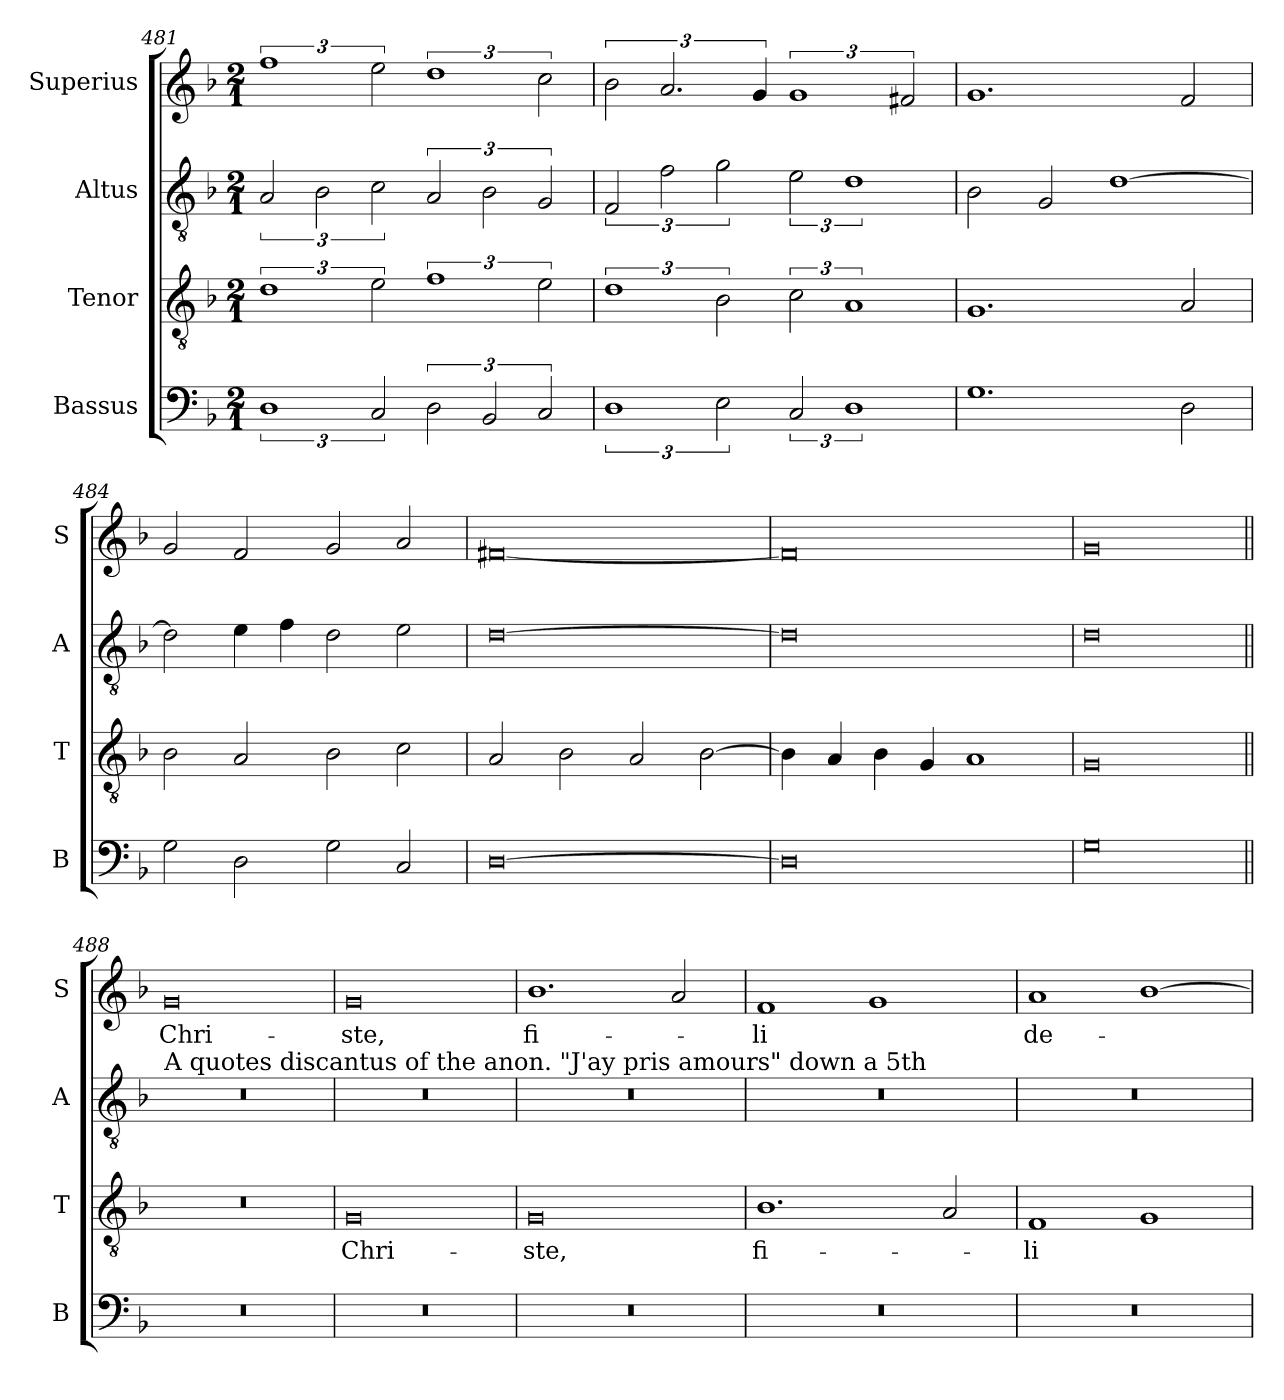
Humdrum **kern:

**kern	**kern	**text	**kern	**kern	**text
*part4	*part3	*part3	*part2	*part1	*part1
*staff4	*staff3	*staff3	*staff2	*staff1	*staff1
*I"Bassus	*I"Tenor	*	*I"Altus	*I"Superius	*
*I'B	*I'T	*	*I'A	*I'S	*
*clefF4	*clefGv2	*	*clefGv2	*clefG2	*
*k[b-]	*k[b-]	*	*k[b-]	*k[b-]	*
*M2/1	*M2/1	*	*M2/1	*M2/1	*
=481	=481	=481	=481	=481	=481
3%2D	3%2d	.	3A/	3%2ff	.
.	.	.	3B-\	.	.
3C/	3e\	.	3c\	3ee\	.
3D\	3%2f	.	3A/	3%2dd	.
3BB-/	.	.	3B-\	.	.
3C/	3e\	.	3G/	3cc\	.
=482	=482	=482	=482	=482	=482
3%2D	3%2d	.	3F/	3b-\	.
.	.	.	3f\	3.a/	.
3E\	3B-\	.	3g\	.	.
.	.	.	.	6g/	.
3C/	3c\	.	3e\	3%2g	.
3%2D	3%2A	.	3%2d	.	.
.	.	.	.	3f#X/	.
=483	=483	=483	=483	=483	=483
1.G	1.G	.	2B-\	1.g	.
.	.	.	2G/	.	.
.	.	.	[1d	.	.
2D\	2A/	.	.	2f/	.
=484	=484	=484	=484	=484	=484
2G\	2B-\	.	2d\]	2g/	.
2D\	2A/	.	4e\	2f/	.
.	.	.	4f\	.	.
2G\	2B-\	.	2d\	2g/	.
2C/	2c\	.	2e\	2a/	.
=485	=485	=485	=485	=485	=485
[0D	2A/	.	[0d	[0f#X	.
.	2B-\	.	.	.	.
.	2A/	.	.	.	.
.	[2B-\	.	.	.	.
=486	=486	=486	=486	=486	=486
0D]	4B-\]	.	0d]	0f#]	.
.	4A/	.	.	.	.
.	4B-\	.	.	.	.
.	4G/	.	.	.	.
.	1A	.	.	.	.
=487	=487	=487	=487	=487	=487
0G	0G	.	0d	0g	.
!!LO:LB:g=z
=488||	=488||	=488||	=488||	=488||	=488||
!	!	!	!LO:TX:a:t=A quotes discantus of the anon. "J'ay pris amours" down a 5th	!	!
0r	0r	.	0r	0g	Chri-
=489	=489	=489	=489	=489	=489
0r	0G	Chri-	0r	0g	-ste,
=490	=490	=490	=490	=490	=490
0r	0G	-ste,	0r	1.b-	fi-
.	.	.	.	2a/	.
=491	=491	=491	=491	=491	=491
0r	1.B-	fi-	0r	1f	-li
.	.	.	.	1g	.
.	2A/	.	.	.	.
=492	=492	=492	=492	=492	=492
0r	1F	-li	0r	1a	de-
.	1G	.	.	[1b-	.
=	=	=	=	=	=
*-	*-	*-	*-	*-	*-
